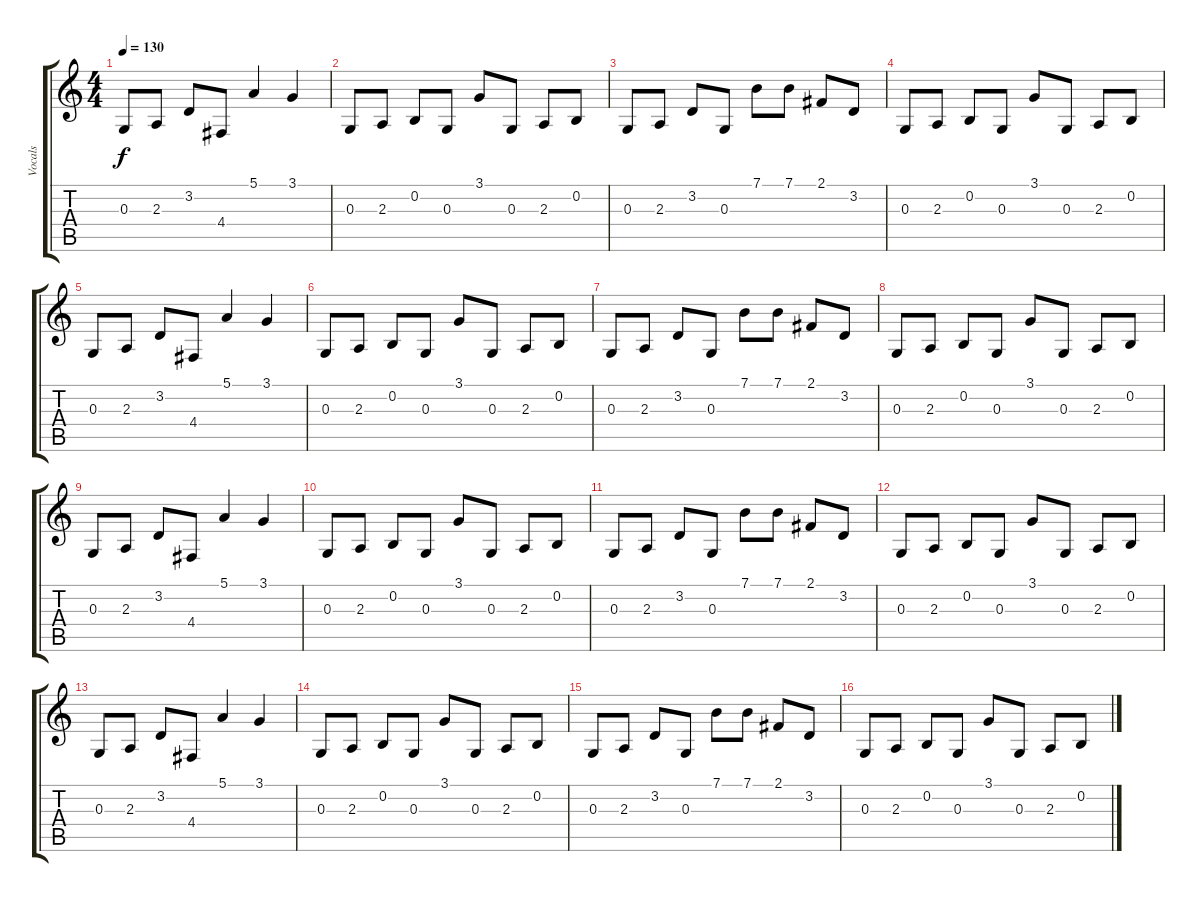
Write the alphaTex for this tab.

\track ("Vocals" "Vocals") {instrument lead1square}
\staff {score tabs}
\tuning (E4 B3 G3 D3 A2 E2) {hide}
\ts (4 4)
\tempo 130
\clef g2
\ks c
0.3.8{dy f} 2.3.8 3.2.8 4.4.8 5.1.4 3.1.4 |
0.3.8 2.3.8 0.2.8 0.3.8 3.1.8 0.3.8 2.3.8 0.2.8 |
0.3.8 2.3.8 3.2.8 0.3.8 7.1.8 7.1.8 2.1.8 3.2.8 |
0.3.8 2.3.8 0.2.8 0.3.8 3.1.8 0.3.8 2.3.8 0.2.8 |
0.3.8 2.3.8 3.2.8 4.4.8 5.1.4 3.1.4 |
0.3.8 2.3.8 0.2.8 0.3.8 3.1.8 0.3.8 2.3.8 0.2.8 |
0.3.8 2.3.8 3.2.8 0.3.8 7.1.8 7.1.8 2.1.8 3.2.8 |
0.3.8 2.3.8 0.2.8 0.3.8 3.1.8 0.3.8 2.3.8 0.2.8 |
0.3.8 2.3.8 3.2.8 4.4.8 5.1.4 3.1.4 |
0.3.8 2.3.8 0.2.8 0.3.8 3.1.8 0.3.8 2.3.8 0.2.8 |
0.3.8 2.3.8 3.2.8 0.3.8 7.1.8 7.1.8 2.1.8 3.2.8 |
0.3.8 2.3.8 0.2.8 0.3.8 3.1.8 0.3.8 2.3.8 0.2.8 |
0.3.8 2.3.8 3.2.8 4.4.8 5.1.4 3.1.4 |
0.3.8 2.3.8 0.2.8 0.3.8 3.1.8 0.3.8 2.3.8 0.2.8 |
0.3.8 2.3.8 3.2.8 0.3.8 7.1.8 7.1.8 2.1.8 3.2.8 |
0.3.8 2.3.8 0.2.8 0.3.8 3.1.8 0.3.8 2.3.8 0.2.8
